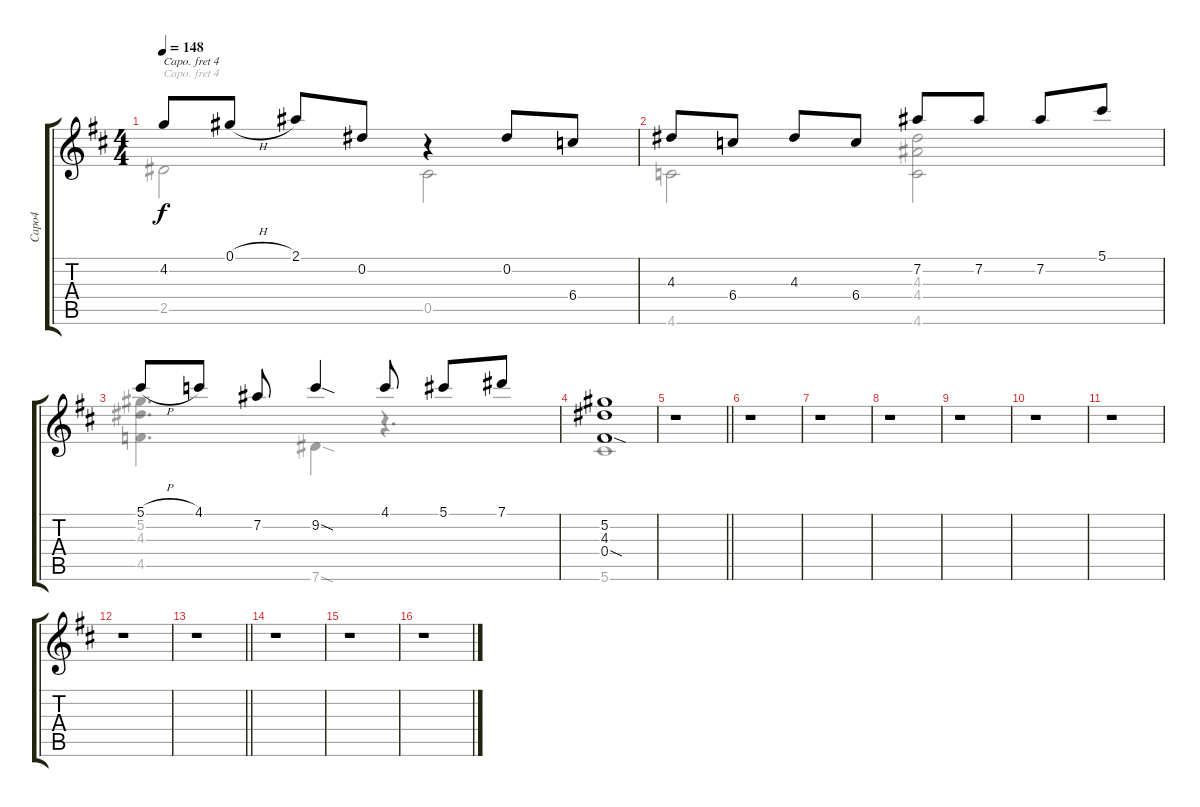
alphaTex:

\track ("Capo4" "Capo4") {instrument acousticguitarsteel}
\staff {score tabs}
\capo 4
\tuning (E4 B3 G3 D3 A2 E2) {hide}
\voice
\ts (4 4)
\tempo 148
\clef g2
\ks d
4.2.8{dy f} 0.1{h}.8 2.1.8 0.2.8 r.4 0.2.8 6.4.8 |
4.3.8 6.4.8 4.3.8 6.4.8 7.2.8 7.2.8 7.2.8 5.1.8 |
5.1{h}.8 4.1.8 7.2.8 9.2{sod}.4 4.1.8 5.1.8 7.1.8 |
(5.2 4.3 0.4{sod}).1 |
\barLineRight lightlight
r.1 |
r.1 |
r.1 |
r.1 |
r.1 |
r.1 |
r.1 |
r.1 |
\barLineRight lightlight
r.1 |
r.1 |
r.1 |
r.1
\voice
\clef g2
\ottava regular
\simile none
\ks d
2.5.2{dy f} 0.5.2 |
4.6.2 (4.3 4.4 4.6).2 |
(5.2 4.3 4.5).4{d} 7.6{sod}.4 r.4{d} |
5.6.1 |
\barLineRight lightlight
|
|
|
|
|
|
|
|
\barLineRight lightlight
|
|
|
